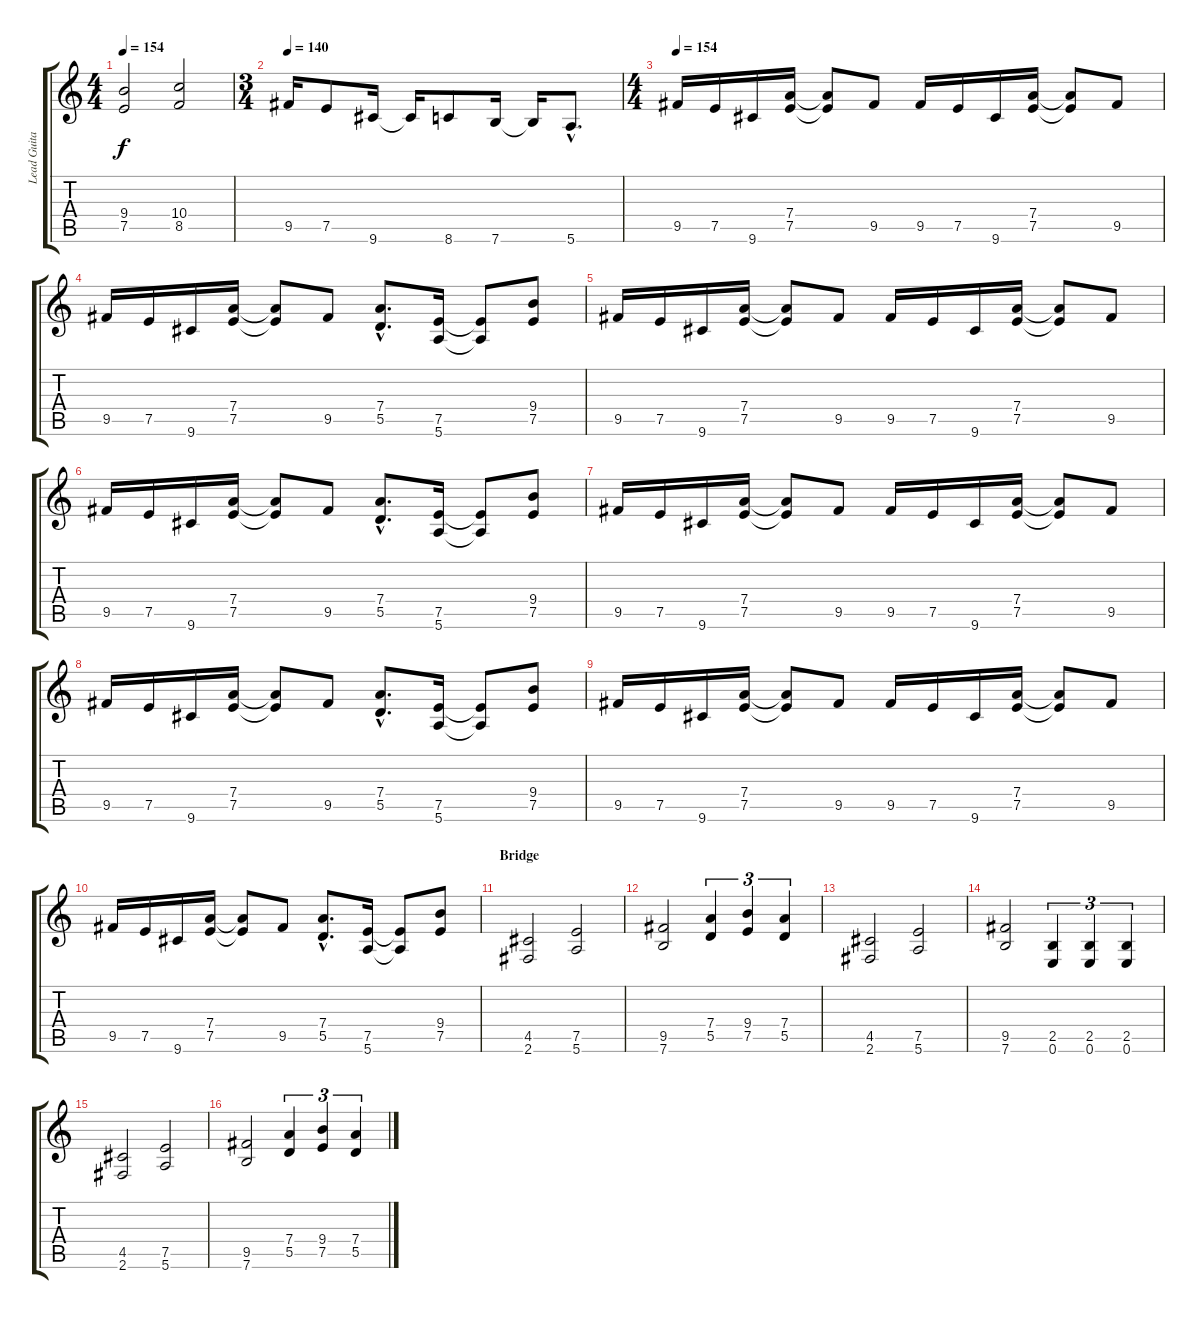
\track ("Lead Guitar" "Lead Guita") {instrument distortionguitar}
\staff {score tabs}
\tuning (E4 B3 G3 D3 A2 E2) {hide}
\ts (4 4)
\tempo 154
\clef g2
\ks c
(9.4 7.5).2{dy f} (10.4 8.5).2 |
\ts (3 4)
\tempo 140
9.5.16 7.5.8 9.6.16 9.6{t}.16 8.6.8 7.6.16 7.6{t}.16 5.6{hac}.8{d} |
\ts (4 4)
\tempo 154
9.5.16 7.5.16 9.6.16 (7.4 7.5).16 (7.4{t} 7.5{t}).8 9.5.8 9.5.16 7.5.16 9.6.16 (7.4 7.5).16 (7.4{t} 7.5{t}).8 9.5.8 |
9.5.16 7.5.16 9.6.16 (7.4 7.5).16 (7.4{t} 7.5{t}).8 9.5.8 (7.4{hac} 5.5{hac}).8{d} (7.5 5.6).16 (7.5{t} 5.6{t}).8 (9.4 7.5).8 |
9.5.16 7.5.16 9.6.16 (7.4 7.5).16 (7.4{t} 7.5{t}).8 9.5.8 9.5.16 7.5.16 9.6.16 (7.4 7.5).16 (7.4{t} 7.5{t}).8 9.5.8 |
9.5.16 7.5.16 9.6.16 (7.4 7.5).16 (7.4{t} 7.5{t}).8 9.5.8 (7.4{hac} 5.5{hac}).8{d} (7.5 5.6).16 (7.5{t} 5.6{t}).8 (9.4 7.5).8 |
9.5.16 7.5.16 9.6.16 (7.4 7.5).16 (7.4{t} 7.5{t}).8 9.5.8 9.5.16 7.5.16 9.6.16 (7.4 7.5).16 (7.4{t} 7.5{t}).8 9.5.8 |
9.5.16 7.5.16 9.6.16 (7.4 7.5).16 (7.4{t} 7.5{t}).8 9.5.8 (7.4{hac} 5.5{hac}).8{d} (7.5 5.6).16 (7.5{t} 5.6{t}).8 (9.4 7.5).8 |
9.5.16 7.5.16 9.6.16 (7.4 7.5).16 (7.4{t} 7.5{t}).8 9.5.8 9.5.16 7.5.16 9.6.16 (7.4 7.5).16 (7.4{t} 7.5{t}).8 9.5.8 |
9.5.16 7.5.16 9.6.16 (7.4 7.5).16 (7.4{t} 7.5{t}).8 9.5.8 (7.4{hac} 5.5{hac}).8{d} (7.5 5.6).16 (7.5{t} 5.6{t}).8 (9.4 7.5).8 |
\section ("" "Bridge")
(4.5 2.6).2 (7.5 5.6).2 |
(9.5 7.6).2 (7.4 5.5).4{tu (3 2)} (9.4 7.5).4{tu (3 2)} (7.4 5.5).4{tu (3 2)} |
(4.5 2.6).2 (7.5 5.6).2 |
(9.5 7.6).2 (2.5 0.6).4{tu (3 2)} (2.5 0.6).4{tu (3 2)} (2.5 0.6).4{tu (3 2)} |
(4.5 2.6).2 (7.5 5.6).2 |
(9.5 7.6).2 (7.4 5.5).4{tu (3 2)} (9.4 7.5).4{tu (3 2)} (7.4 5.5).4{tu (3 2)}
